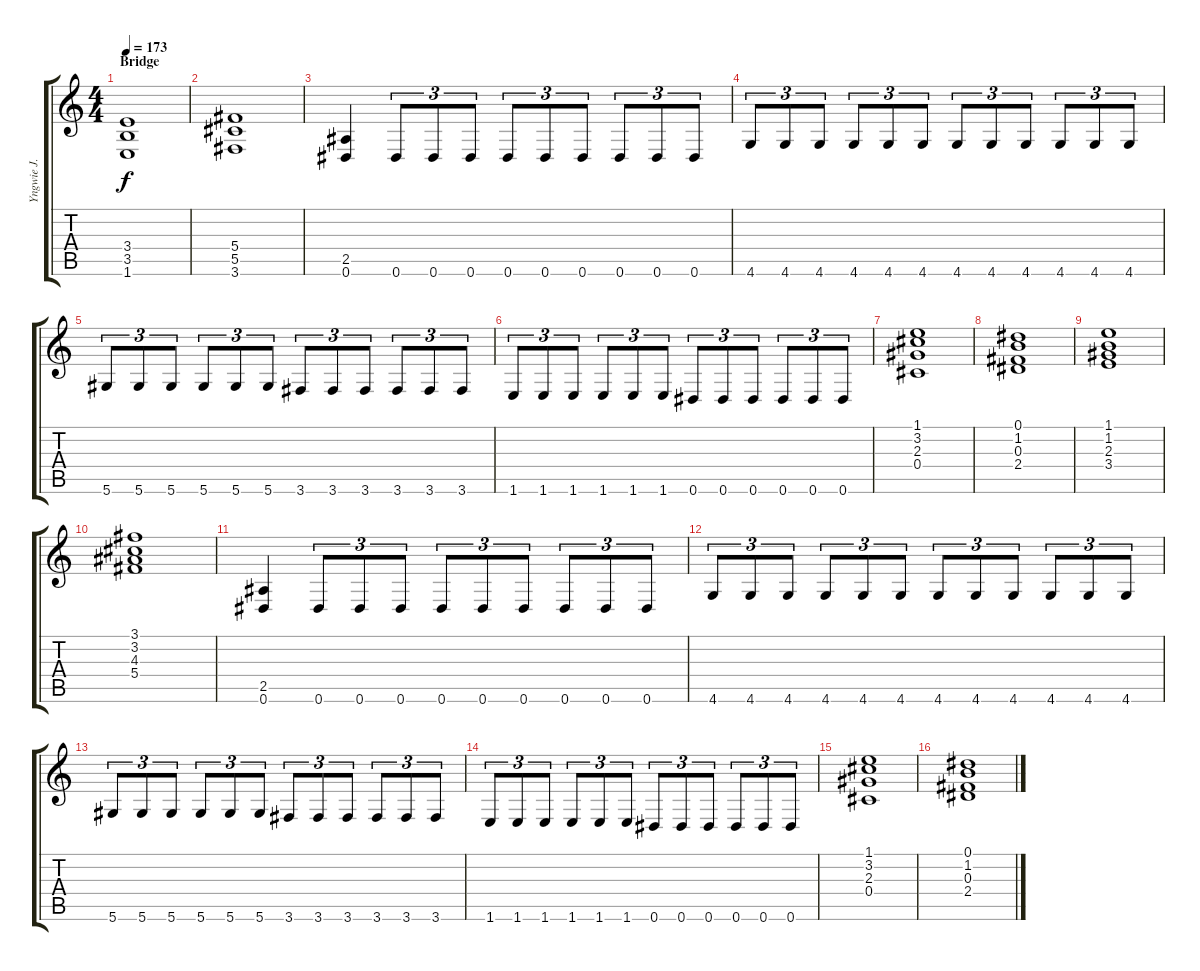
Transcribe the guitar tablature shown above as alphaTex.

\track ("Yngwie J. Malmsteen" "Yngwie J. ") {instrument overdrivenguitar}
\staff {score tabs}
\tuning (Eb4 Bb3 Gb3 Db3 Ab2 Eb2) {hide}
\ts (4 4)
\section ("" "Bridge")
\tempo 173
\clef g2
\ks c
(3.4 3.5 1.6).1{dy f} |
(5.4 5.5 3.6).1 |
(2.5 0.6).4 0.6.8{tu (3 2)} 0.6.8{tu (3 2)} 0.6.8{tu (3 2)} 0.6.8{tu (3 2)} 0.6.8{tu (3 2)} 0.6.8{tu (3 2)} 0.6.8{tu (3 2)} 0.6.8{tu (3 2)} 0.6.8{tu (3 2)} |
4.6.8{tu (3 2)} 4.6.8{tu (3 2)} 4.6.8{tu (3 2)} 4.6.8{tu (3 2)} 4.6.8{tu (3 2)} 4.6.8{tu (3 2)} 4.6.8{tu (3 2)} 4.6.8{tu (3 2)} 4.6.8{tu (3 2)} 4.6.8{tu (3 2)} 4.6.8{tu (3 2)} 4.6.8{tu (3 2)} |
5.6.8{tu (3 2)} 5.6.8{tu (3 2)} 5.6.8{tu (3 2)} 5.6.8{tu (3 2)} 5.6.8{tu (3 2)} 5.6.8{tu (3 2)} 3.6.8{tu (3 2)} 3.6.8{tu (3 2)} 3.6.8{tu (3 2)} 3.6.8{tu (3 2)} 3.6.8{tu (3 2)} 3.6.8{tu (3 2)} |
1.6.8{tu (3 2)} 1.6.8{tu (3 2)} 1.6.8{tu (3 2)} 1.6.8{tu (3 2)} 1.6.8{tu (3 2)} 1.6.8{tu (3 2)} 0.6.8{tu (3 2)} 0.6.8{tu (3 2)} 0.6.8{tu (3 2)} 0.6.8{tu (3 2)} 0.6.8{tu (3 2)} 0.6.8{tu (3 2)} |
(1.1 3.2 2.3 0.4).1 |
(0.1 1.2 0.3 2.4).1 |
(1.1 1.2 2.3 3.4).1 |
(3.1 3.2 4.3 5.4).1 |
(2.5 0.6).4 0.6.8{tu (3 2)} 0.6.8{tu (3 2)} 0.6.8{tu (3 2)} 0.6.8{tu (3 2)} 0.6.8{tu (3 2)} 0.6.8{tu (3 2)} 0.6.8{tu (3 2)} 0.6.8{tu (3 2)} 0.6.8{tu (3 2)} |
4.6.8{tu (3 2)} 4.6.8{tu (3 2)} 4.6.8{tu (3 2)} 4.6.8{tu (3 2)} 4.6.8{tu (3 2)} 4.6.8{tu (3 2)} 4.6.8{tu (3 2)} 4.6.8{tu (3 2)} 4.6.8{tu (3 2)} 4.6.8{tu (3 2)} 4.6.8{tu (3 2)} 4.6.8{tu (3 2)} |
5.6.8{tu (3 2)} 5.6.8{tu (3 2)} 5.6.8{tu (3 2)} 5.6.8{tu (3 2)} 5.6.8{tu (3 2)} 5.6.8{tu (3 2)} 3.6.8{tu (3 2)} 3.6.8{tu (3 2)} 3.6.8{tu (3 2)} 3.6.8{tu (3 2)} 3.6.8{tu (3 2)} 3.6.8{tu (3 2)} |
1.6.8{tu (3 2)} 1.6.8{tu (3 2)} 1.6.8{tu (3 2)} 1.6.8{tu (3 2)} 1.6.8{tu (3 2)} 1.6.8{tu (3 2)} 0.6.8{tu (3 2)} 0.6.8{tu (3 2)} 0.6.8{tu (3 2)} 0.6.8{tu (3 2)} 0.6.8{tu (3 2)} 0.6.8{tu (3 2)} |
(1.1 3.2 2.3 0.4).1 |
(0.1 1.2 0.3 2.4).1
